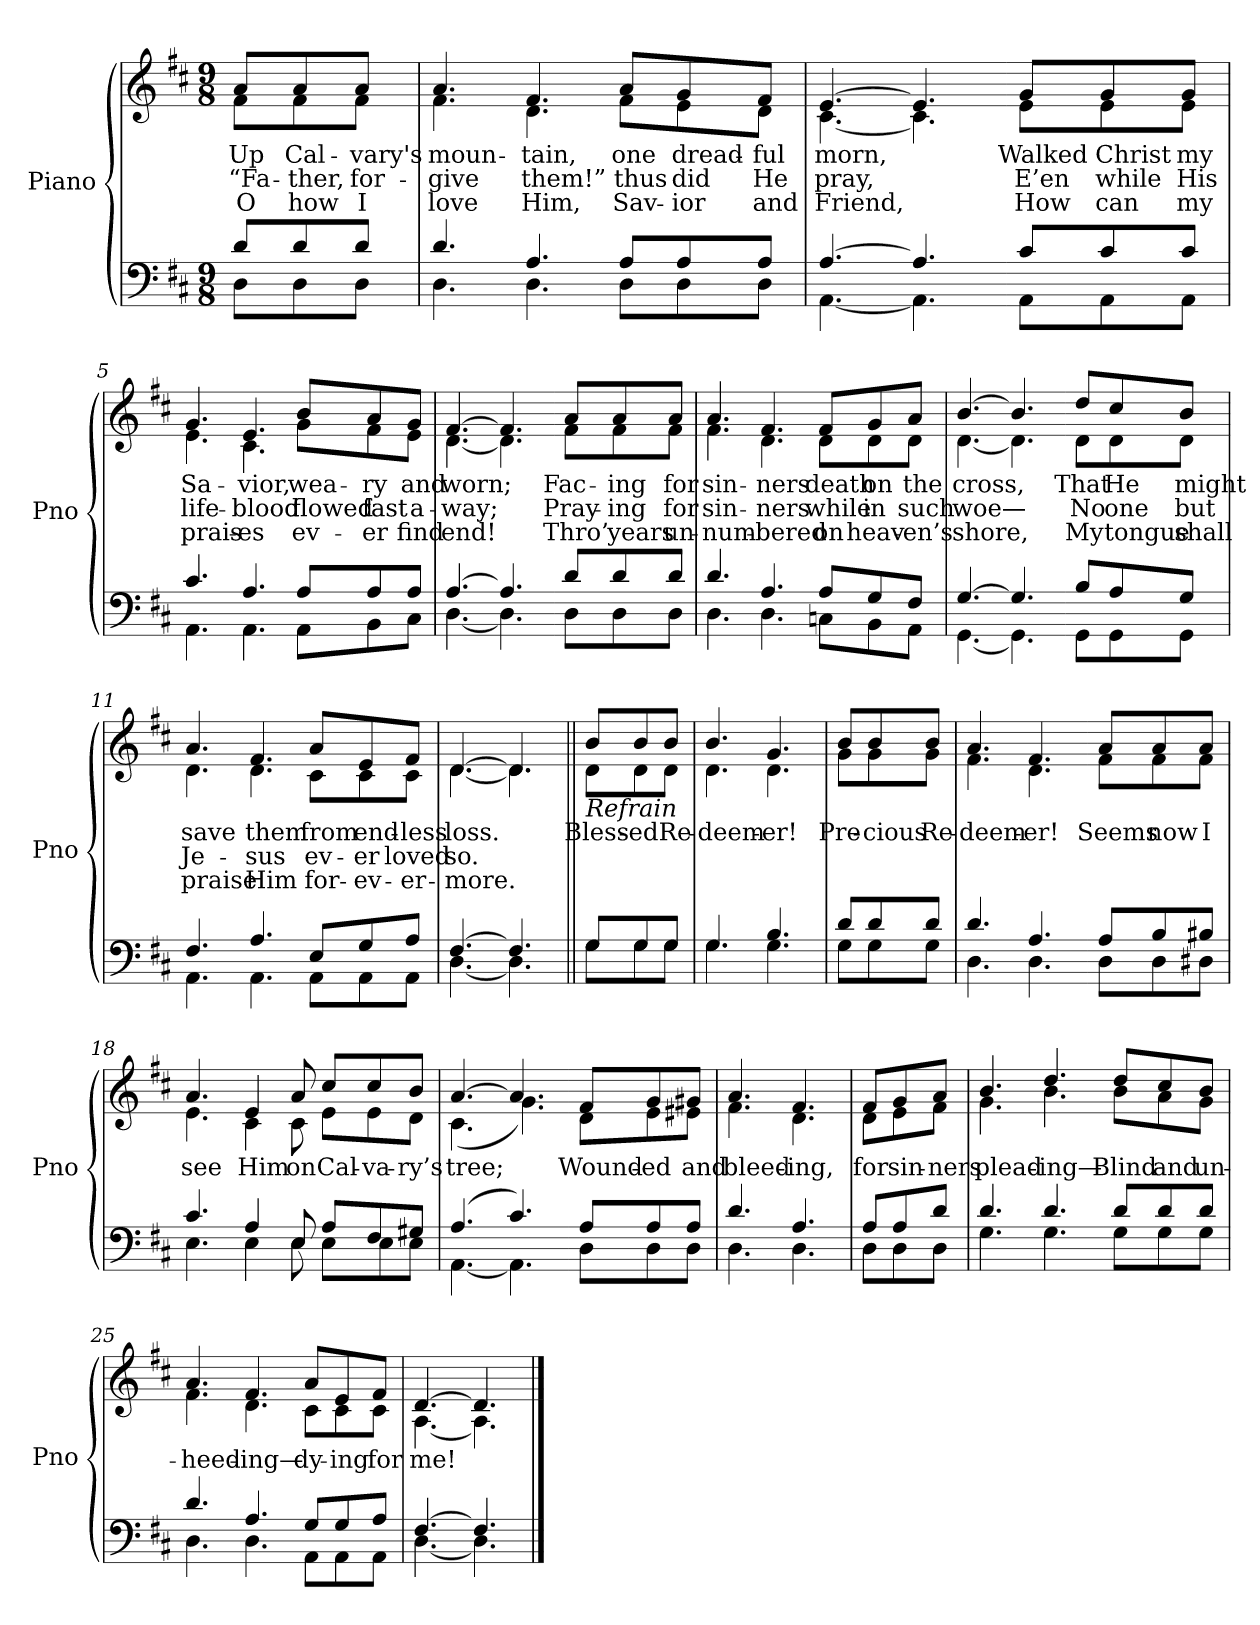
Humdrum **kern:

**kern	**kern	**text	**text	**text
*part2	*part1	*part1	*part1	*part1
*staff2	*staff1	*staff1	*staff1	*staff1
*I"Piano	*I"Piano	*	*	*
*I'Pno	*I'Pno	*	*	*
*clefF4	*clefG2	*	*	*
*k[f#c#]	*k[f#c#]	*	*	*
*M9/8	*M9/8	*	*	*
=1	=1	=1	=1	=1
*^	*	*	*	*
!	!	!LO:TX:b:i:t=Verse	!	!	!
!	!	!	!LO:LY:b	!LO:LY:b	!LO:LY:b
*	*	*^	*	*	*
8d/L	8D\L	8a/L	8f#\L	Up	“Fa-	O
!	!	!	!	!LO:LY:b	!LO:LY:b	!LO:LY:b
8d/	8D\	8a/	8f#\	Cal-	-ther,	how
!	!	!	!	!LO:LY:b	!LO:LY:b	!LO:LY:b
8d/J	8D\J	8a/J	8f#\J	-vary's	for-	I
=2	=2	=2	=2	=2	=2	=2
!	!	!	!	!LO:LY:b	!LO:LY:b	!LO:LY:b
4.d/	4.D\	4.a/	4.f#\	moun-	-give	love
!	!	!	!	!LO:LY:b	!LO:LY:b	!LO:LY:b
4.A/	4.D\	4.f#/	4.d\	-tain,	them!”	Him,
!	!	!	!	!LO:LY:b	!LO:LY:b	!LO:LY:b
8A/L	8D\L	8a/L	8f#\L	one	thus	Sav-
!	!	!	!	!LO:LY:b	!LO:LY:b	!LO:LY:b
8A/	8D\	8g/	8e\	dread-	did	-ior
!	!	!	!	!LO:LY:b	!LO:LY:b	!LO:LY:b
8A/J	8D\J	8f#/J	8d\J	-ful	He	and
=3	=3	=3	=3	=3	=3	=3
!	!	!	!	!LO:LY:b	!LO:LY:b	!LO:LY:b
[4.A/	[4.AA\	[4.e/	[4.c#\	morn,	pray,	Friend,
4.A/]	4.AA\]	4.e/]	4.c#\]	.	.	.
!!LO:LB:g=z	!!
=4-	=4-	=4-	=4-	=4-	=4-	=4-
!	!	!	!	!LO:LY:b	!LO:LY:b	!LO:LY:b
8c#/L	8AA\L	8g/L	8e\L	Walked	E’en	How
!	!	!	!	!LO:LY:b	!LO:LY:b	!LO:LY:b
8c#/	8AA\	8g/	8e\	Christ	while	can
!	!	!	!	!LO:LY:b	!LO:LY:b	!LO:LY:b
8c#/J	8AA\J	8g/J	8e\J	my	His	my
=5	=5	=5	=5	=5	=5	=5
!	!	!	!	!LO:LY:b	!LO:LY:b	!LO:LY:b
4.c#/	4.AA\	4.g/	4.e\	Sa-	life-	prais-
!	!	!	!	!LO:LY:b	!LO:LY:b	!LO:LY:b
4.A/	4.AA\	4.e/	4.c#\	-vior,	-blood	-es
!	!	!	!	!LO:LY:b	!LO:LY:b	!LO:LY:b
8A/L	8AA\L	8b/L	8g\L	wea-	flowed	ev-
!	!	!	!	!LO:LY:b	!LO:LY:b	!LO:LY:b
8A/	8BB\	8a/	8f#\	-ry	fast	-er
!	!	!	!	!LO:LY:b	!LO:LY:b	!LO:LY:b
8A/J	8C#\J	8g/J	8e\J	and	a-	find
=6	=6	=6	=6	=6	=6	=6
!	!	!	!	!LO:LY:b	!LO:LY:b	!LO:LY:b
[4.A/	[4.D\	[4.f#/	[4.d\	worn;	-way;	end!
4.A/]	4.D\]	4.f#/]	4.d\]	.	.	.
!!LO:LB:g=z	!!
=7-	=7-	=7-	=7-	=7-	=7-	=7-
!	!	!	!	!LO:LY:b	!LO:LY:b	!LO:LY:b
8d/L	8D\L	8a/L	8f#\L	Fac-	Pray-	Thro’
!	!	!	!	!LO:LY:b	!LO:LY:b	!LO:LY:b
8d/	8D\	8a/	8f#\	-ing	-ing	years
!	!	!	!	!LO:LY:b	!LO:LY:b	!LO:LY:b
8d/J	8D\J	8a/J	8f#\J	for	for	un-
=8	=8	=8	=8	=8	=8	=8
!	!	!	!	!LO:LY:b	!LO:LY:b	!LO:LY:b
4.d/	4.D\	4.a/	4.f#\	sin-	sin-	-num-
!	!	!	!	!LO:LY:b	!LO:LY:b	!LO:LY:b
4.A/	4.D\	4.f#/	4.d\	-ners	-ners	-bered
!	!	!	!	!LO:LY:b	!LO:LY:b	!LO:LY:b
8A/L	8Cn\L	8f#/L	8d\L	death	while	on
!	!	!	!	!LO:LY:b	!LO:LY:b	!LO:LY:b
8G/	8BB\	8g/	8d\	on	in	heav-
!	!	!	!	!LO:LY:b	!LO:LY:b	!LO:LY:b
8F#/J	8AA\J	8a/J	8d\J	the	such	-en’s
=9	=9	=9	=9	=9	=9	=9
!	!	!	!	!LO:LY:b	!LO:LY:b	!LO:LY:b
[4.G/	[4.GG\	[4.b/	[4.d\	cross,	woe—	shore,
4.G/]	4.GG\]	4.b/]	4.d\]	.	.	.
!!LO:LB:g=z	!!
=10-	=10-	=10-	=10-	=10-	=10-	=10-
!	!	!	!	!LO:LY:b	!LO:LY:b	!LO:LY:b
8B/L	8GG\L	8dd/L	8d\L	That	No	My
!	!	!	!	!LO:LY:b	!LO:LY:b	!LO:LY:b
8A/	8GG\	8cc#/	8d\	He	one	tongue
!	!	!	!	!LO:LY:b	!LO:LY:b	!LO:LY:b
8G/J	8GG\J	8b/J	8d\J	might	but	shall
=11	=11	=11	=11	=11	=11	=11
!	!	!	!	!LO:LY:b	!LO:LY:b	!LO:LY:b
4.F#/	4.AA\	4.a/	4.d\	save	Je-	praise
!	!	!	!	!LO:LY:b	!LO:LY:b	!LO:LY:b
4.A/	4.AA\	4.f#/	4.d\	them	-sus	Him
!	!	!	!	!LO:LY:b	!LO:LY:b	!LO:LY:b
8E/L	8AA\L	8a/L	8c#\L	from	ev-	for-
!	!	!	!	!LO:LY:b	!LO:LY:b	!LO:LY:b
8G/	8AA\	8e/	8c#\	end-	-er	-ev-
!	!	!	!	!LO:LY:b	!LO:LY:b	!LO:LY:b
8A/J	8AA\J	8f#/J	8c#\J	-less	loved	-er-
=12	=12	=12	=12	=12	=12	=12
!	!	!	!	!LO:LY:b	!LO:LY:b	!LO:LY:b
[4.F#/	[4.D\	[4.d/	[4.d\	loss.	so.	-more.
4.F#/]	4.D\]	4.d/]	4.d\]	.	.	.
!!LO:LB:g=z	!!
=13||	=13||	=13||	=13||	=13||	=13||	=13||
!	!	!LO:TX:b:i:t=Refrain	!	!	!	!
!	!	!	!	!LO:LY:b	!	!
8G/L	8G\L	8b/L	8d\L	Bless-	.	.
!	!	!	!	!LO:LY:b	!	!
8G/	8G\	8b/	8d\	-ed	.	.
!	!	!	!	!LO:LY:b	!	!
8G/J	8G\J	8b/J	8d\J	Re-	.	.
=14	=14	=14	=14	=14	=14	=14
!	!	!	!	!LO:LY:b	!	!
4.G/	4.G\	4.b/	4.d\	-deem-	.	.
!	!	!	!	!LO:LY:b	!	!
4.B/	4.G\	4.g/	4.d\	-er!	.	.
=15	=15	=15	=15	=15	=15	=15
!	!	!	!	!LO:LY:b	!	!
8d/L	8G\L	8b/L	8g\L	Pre-	.	.
!	!	!	!	!LO:LY:b	!	!
8d/	8G\	8b/	8g\	-cious	.	.
!	!	!	!	!LO:LY:b	!	!
8d/J	8G\J	8b/J	8g\J	Re-	.	.
=16	=16	=16	=16	=16	=16	=16
!	!	!	!	!LO:LY:b	!	!
4.d/	4.D\	4.a/	4.f#\	-deem-	.	.
!	!	!	!	!LO:LY:b	!	!
4.A/	4.D\	4.f#/	4.d\	-er!	.	.
!!LO:LB:g=z	!!
=17-	=17-	=17-	=17-	=17-	=17-	=17-
!	!	!	!	!LO:LY:b	!	!
8A/L	8D\L	8a/L	8f#\L	Seems	.	.
!	!	!	!	!LO:LY:b	!	!
8B/	8D\	8a/	8f#\	now	.	.
!	!	!	!	!LO:LY:b	!	!
8B#X/J	8D#X\J	8a/J	8f#\J	I	.	.
=18	=18	=18	=18	=18	=18	=18
!	!	!	!	!LO:LY:b	!	!
4.c#/	4.E\	4.a/	4.e\	see	.	.
!	!	!	!	!LO:LY:b	!	!
4A/	4E\	4e/	4c#\	Him	.	.
!	!	!	!	!LO:LY:b	!	!
8E/	8E\	8a/	8c#\	on	.	.
!	!	!	!	!LO:LY:b	!	!
8A/L	8E\L	8cc#/L	8e\L	Cal-	.	.
!	!	!	!	!LO:LY:b	!	!
8F#/	8E\	8cc#/	8e\	-va-	.	.
!	!	!	!	!LO:LY:b	!	!
8G#X/J	8E\J	8b/J	8d\J	-ry’s	.	.
=19	=19	=19	=19	=19	=19	=19
!	!	!	!	!LO:LY:b	!	!
(>4.A/	[4.AA\	[4.a/	(<4.c#\	tree;	.	.
4.c#/)	4.AA\]	4.a/]	4.g\)	.	.	.
!!LO:LB:g=z	!!
=20-	=20-	=20-	=20-	=20-	=20-	=20-
!	!	!	!	!LO:LY:b	!	!
8A/L	8D\L	8f#/L	8d\L	Wound-	.	.
!	!	!	!	!LO:LY:b	!	!
8A/	8D\	8g/	8e\	-ed	.	.
!	!	!	!	!LO:LY:b	!	!
8A/J	8D\J	8g#X/J	8e#X\J	and	.	.
=21	=21	=21	=21	=21	=21	=21
!	!	!	!	!LO:LY:b	!	!
4.d/	4.D\	4.a/	4.f#\	bleed-	.	.
!	!	!	!	!LO:LY:b	!	!
4.A/	4.D\	4.f#/	4.d\	-ing,	.	.
=22	=22	=22	=22	=22	=22	=22
!	!	!	!	!LO:LY:b	!	!
8A/L	8D\L	8f#/L	8d\L	for	.	.
!	!	!	!	!LO:LY:b	!	!
8A/	8D\	8g/	8e\	sin-	.	.
!	!	!	!	!LO:LY:b	!	!
8d/J	8D\J	8a/J	8f#\J	-ners	.	.
=23	=23	=23	=23	=23	=23	=23
!	!	!	!	!LO:LY:b	!	!
4.d/	4.G\	4.b/	4.g\	plead-	.	.
!	!	!	!	!LO:LY:b	!	!
4.d/	4.G\	4.dd/	4.b\	-ing—	.	.
!!LO:LB:g=z	!!
=24-	=24-	=24-	=24-	=24-	=24-	=24-
!	!	!	!	!LO:LY:b	!	!
8d/L	8G\L	8dd/L	8b\L	Blind	.	.
!	!	!	!	!LO:LY:b	!	!
8d/	8G\	8cc#/	8a\	and	.	.
!	!	!	!	!LO:LY:b	!	!
8d/J	8G\J	8b/J	8g\J	un-	.	.
=25	=25	=25	=25	=25	=25	=25
!	!	!	!	!LO:LY:b	!	!
4.d/	4.D\	4.a/	4.f#\	-heed-	.	.
!	!	!	!	!LO:LY:b	!	!
4.A/	4.D\	4.f#/	4.d\	-ing—	.	.
!	!	!	!	!LO:LY:b	!	!
8G/L	8AA\L	8a/L	8c#\L	dy-	.	.
!	!	!	!	!LO:LY:b	!	!
8G/	8AA\	8e/	8c#\	-ing	.	.
!	!	!	!	!LO:LY:b	!	!
8A/J	8AA\J	8f#/J	8c#\J	for	.	.
=26	=26	=26	=26	=26	=26	=26
!	!	!	!	!LO:LY:b	!	!
[4.F#/	[4.D\	[4.d/	[4.A\	me!	.	.
4.F#/]	4.D\]	4.d/]	4.A\]	.	.	.
*v	*v	*	*	*	*	*
*	*v	*v	*	*	*
==	==	==	==	==
*-	*-	*-	*-	*-
